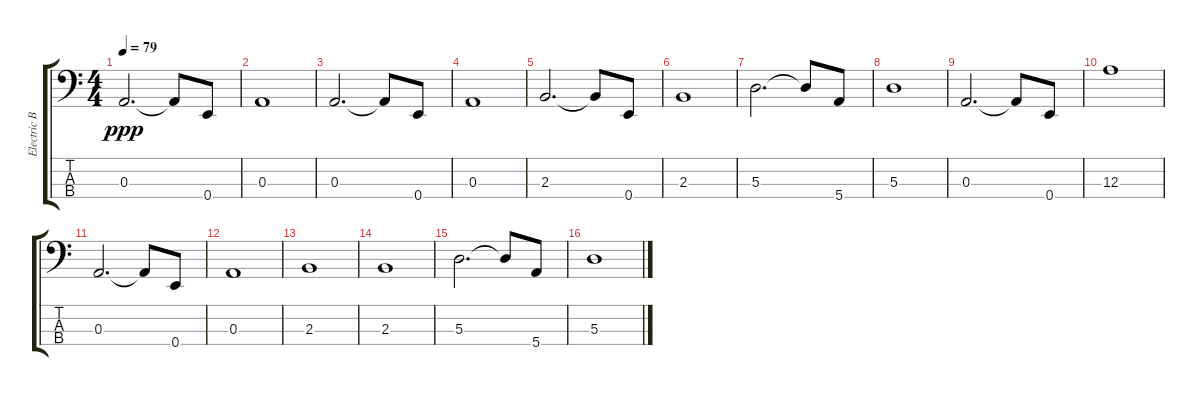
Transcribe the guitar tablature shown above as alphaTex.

\track ("Electric Bass - Chris" "Electric B") {instrument electricbassfinger}
\staff {score tabs}
\tuning (G2 D2 A1 E1) {hide}
\ts (4 4)
\tempo 79
\clef f4
\ks c
0.3.2{d dy ppp} 0.3{t}.8 0.4.8 |
0.3.1 |
0.3.2{d} 0.3{t}.8 0.4.8 |
0.3.1 |
2.3.2{d} 2.3{t}.8 0.4.8 |
2.3.1 |
5.3.2{d} 5.3{t}.8 5.4.8 |
5.3.1 |
0.3.2{d} 0.3{t}.8 0.4.8 |
12.3.1 |
0.3.2{d} 0.3{t}.8 0.4.8 |
0.3.1 |
2.3.1 |
2.3.1 |
5.3.2{d} 5.3{t}.8 5.4.8 |
5.3.1
